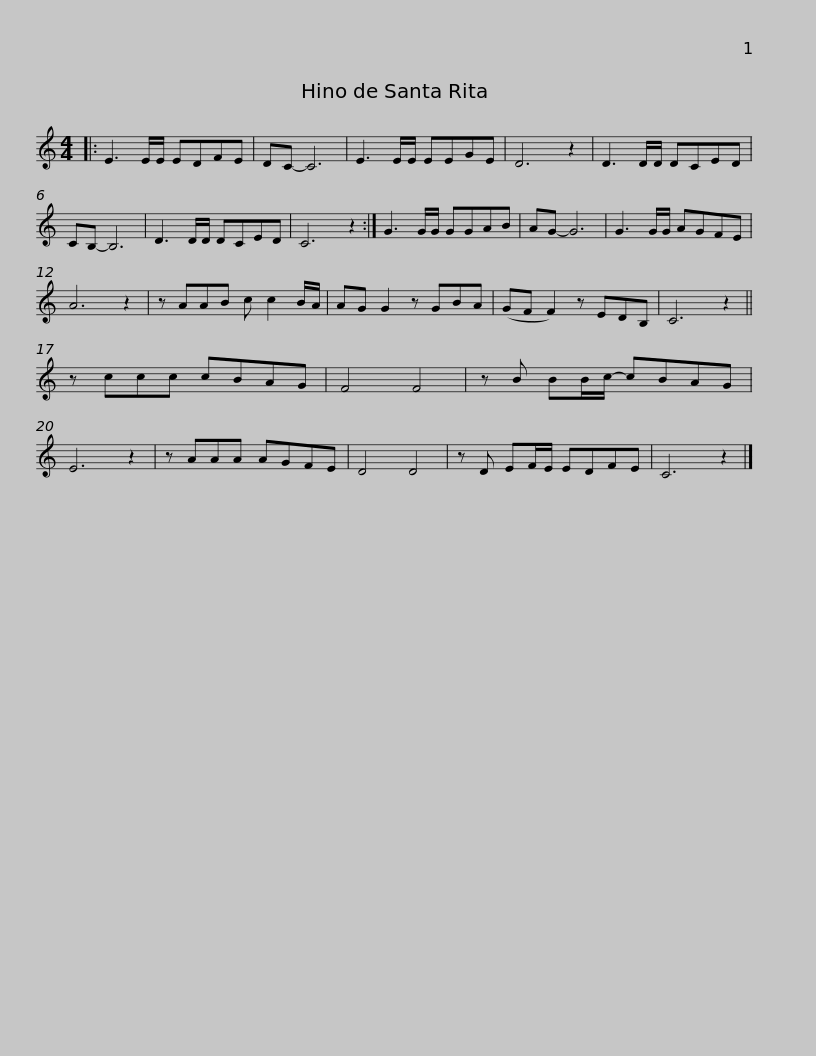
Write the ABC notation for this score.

X:1
L:1/8
M:4/4
I:linebreak $
K:C
V:1 treble
V:1
|: E3 E/E/ EDFE | DC- C6 |$ E3 E/E/ EEGE | D6 z2 | D3 D/D/ DCED |$ %5
 CB,- B,6 | D3 D/D/ DCED | C6 z2 :|$ G3 G/G/ GGAB | AG- G6 | %10
 G3 G/G/ AGFE |$ A6 z2 | z AAB c c2 B/A/ | AG G2 z GBA |$ (GF F2) z EDB, | %15
 C6 z2 || z ccc cBAG |$ F4 F4 | z B BB/c/- cBAG | E6 z2 |$ %20
 z AAA AGFE | D4 D4 |$ z D EF/E/ EDFE | C6 z2 |] %24
